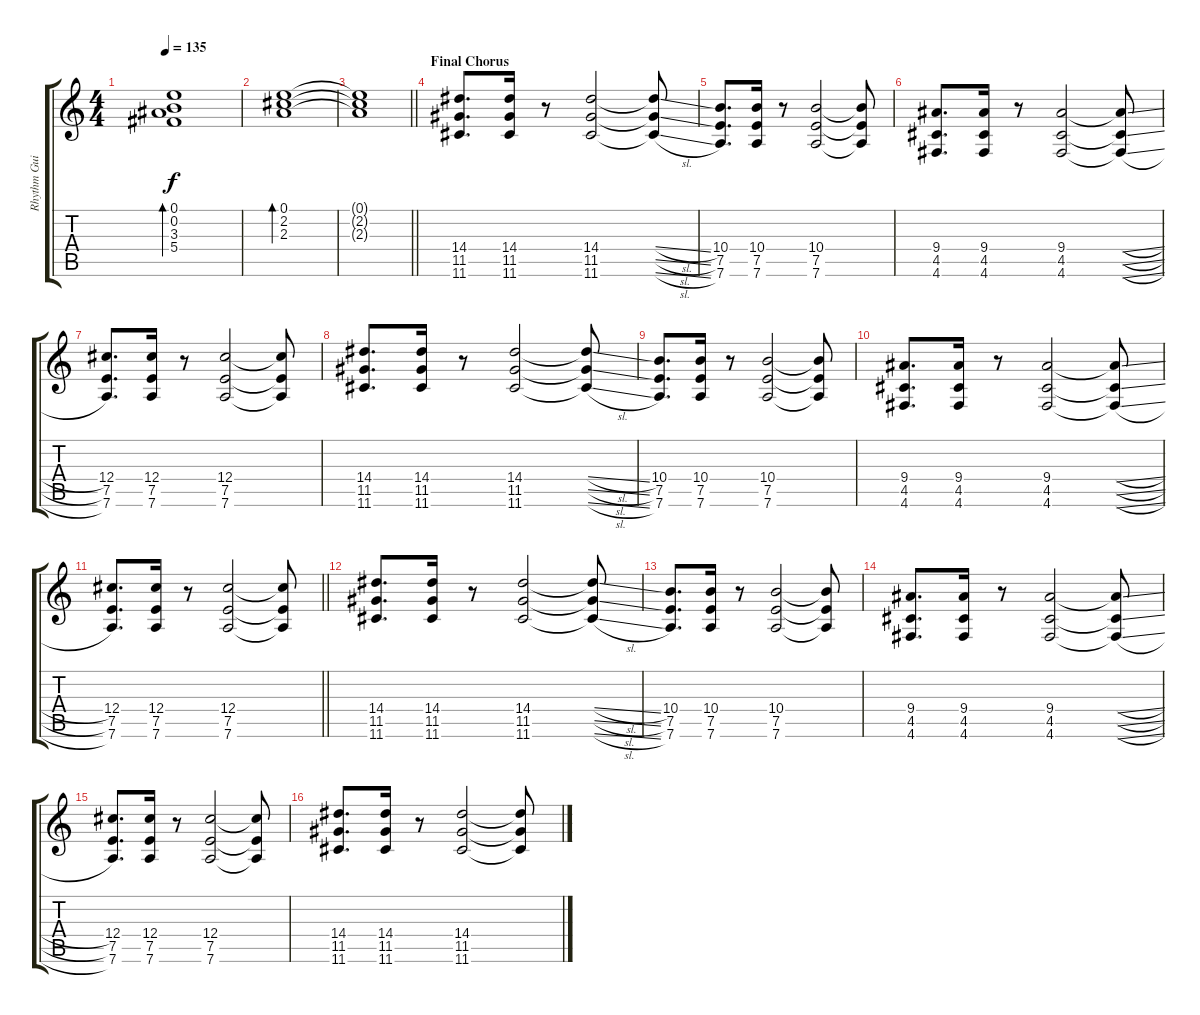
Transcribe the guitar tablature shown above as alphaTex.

\track ("Rhythm Guitar 1" "Rhythm Gui") {instrument distortionguitar}
\staff {score tabs}
\tuning (E4 B3 G3 Db3 A2 D2) {hide}
\ts (4 4)
\tempo 135
\clef g2
\ks c
(0.1 0.2 3.3 5.4).1{bd 240 dy f} |
(0.1 2.2 2.3).1{bd 240} |
\barLineRight lightlight
(0.1{t} 2.2{t} 2.3{t}).1 |
\section ("" "Final Chorus")
(14.4 11.5 11.6).8{d volume 16 balance 0 instrument distortionguitar} (14.4 11.5 11.6).16 r.8 (14.4 11.5 11.6).2 (14.4{sl t} 11.5{sl t} 11.6{sl t}).8 |
(10.4 7.5 7.6).8{d} (10.4 7.5 7.6).16 r.8 (10.4 7.5 7.6).2 (10.4{t} 7.5{t} 7.6{t}).8 |
(9.4 4.5 4.6).8{d} (9.4 4.5 4.6).16 r.8 (9.4 4.5 4.6).2 (9.4{sl t} 4.5{sl t} 4.6{sl t}).8 |
(12.4 7.5 7.6).8{d} (12.4 7.5 7.6).16 r.8 (12.4 7.5 7.6).2 (12.4{t} 7.5{t} 7.6{t}).8 |
(14.4 11.5 11.6).8{d} (14.4 11.5 11.6).16 r.8 (14.4 11.5 11.6).2 (14.4{sl t} 11.5{sl t} 11.6{sl t}).8 |
(10.4 7.5 7.6).8{d} (10.4 7.5 7.6).16 r.8 (10.4 7.5 7.6).2 (10.4{t} 7.5{t} 7.6{t}).8 |
(9.4 4.5 4.6).8{d} (9.4 4.5 4.6).16 r.8 (9.4 4.5 4.6).2 (9.4{sl t} 4.5{sl t} 4.6{sl t}).8 |
\barLineRight lightlight
(12.4 7.5 7.6).8{d} (12.4 7.5 7.6).16 r.8 (12.4 7.5 7.6).2 (12.4{t} 7.5{t} 7.6{t}).8 |
(14.4 11.5 11.6).8{d} (14.4 11.5 11.6).16 r.8 (14.4 11.5 11.6).2 (14.4{sl t} 11.5{sl t} 11.6{sl t}).8 |
(10.4 7.5 7.6).8{d} (10.4 7.5 7.6).16 r.8 (10.4 7.5 7.6).2 (10.4{t} 7.5{t} 7.6{t}).8 |
(9.4 4.5 4.6).8{d} (9.4 4.5 4.6).16 r.8 (9.4 4.5 4.6).2 (9.4{sl t} 4.5{sl t} 4.6{sl t}).8 |
(12.4 7.5 7.6).8{d} (12.4 7.5 7.6).16 r.8 (12.4 7.5 7.6).2 (12.4{t} 7.5{t} 7.6{t}).8 |
(14.4 11.5 11.6).8{d} (14.4 11.5 11.6).16 r.8 (14.4 11.5 11.6).2 (14.4{sl t} 11.5{sl t} 11.6{sl t}).8
